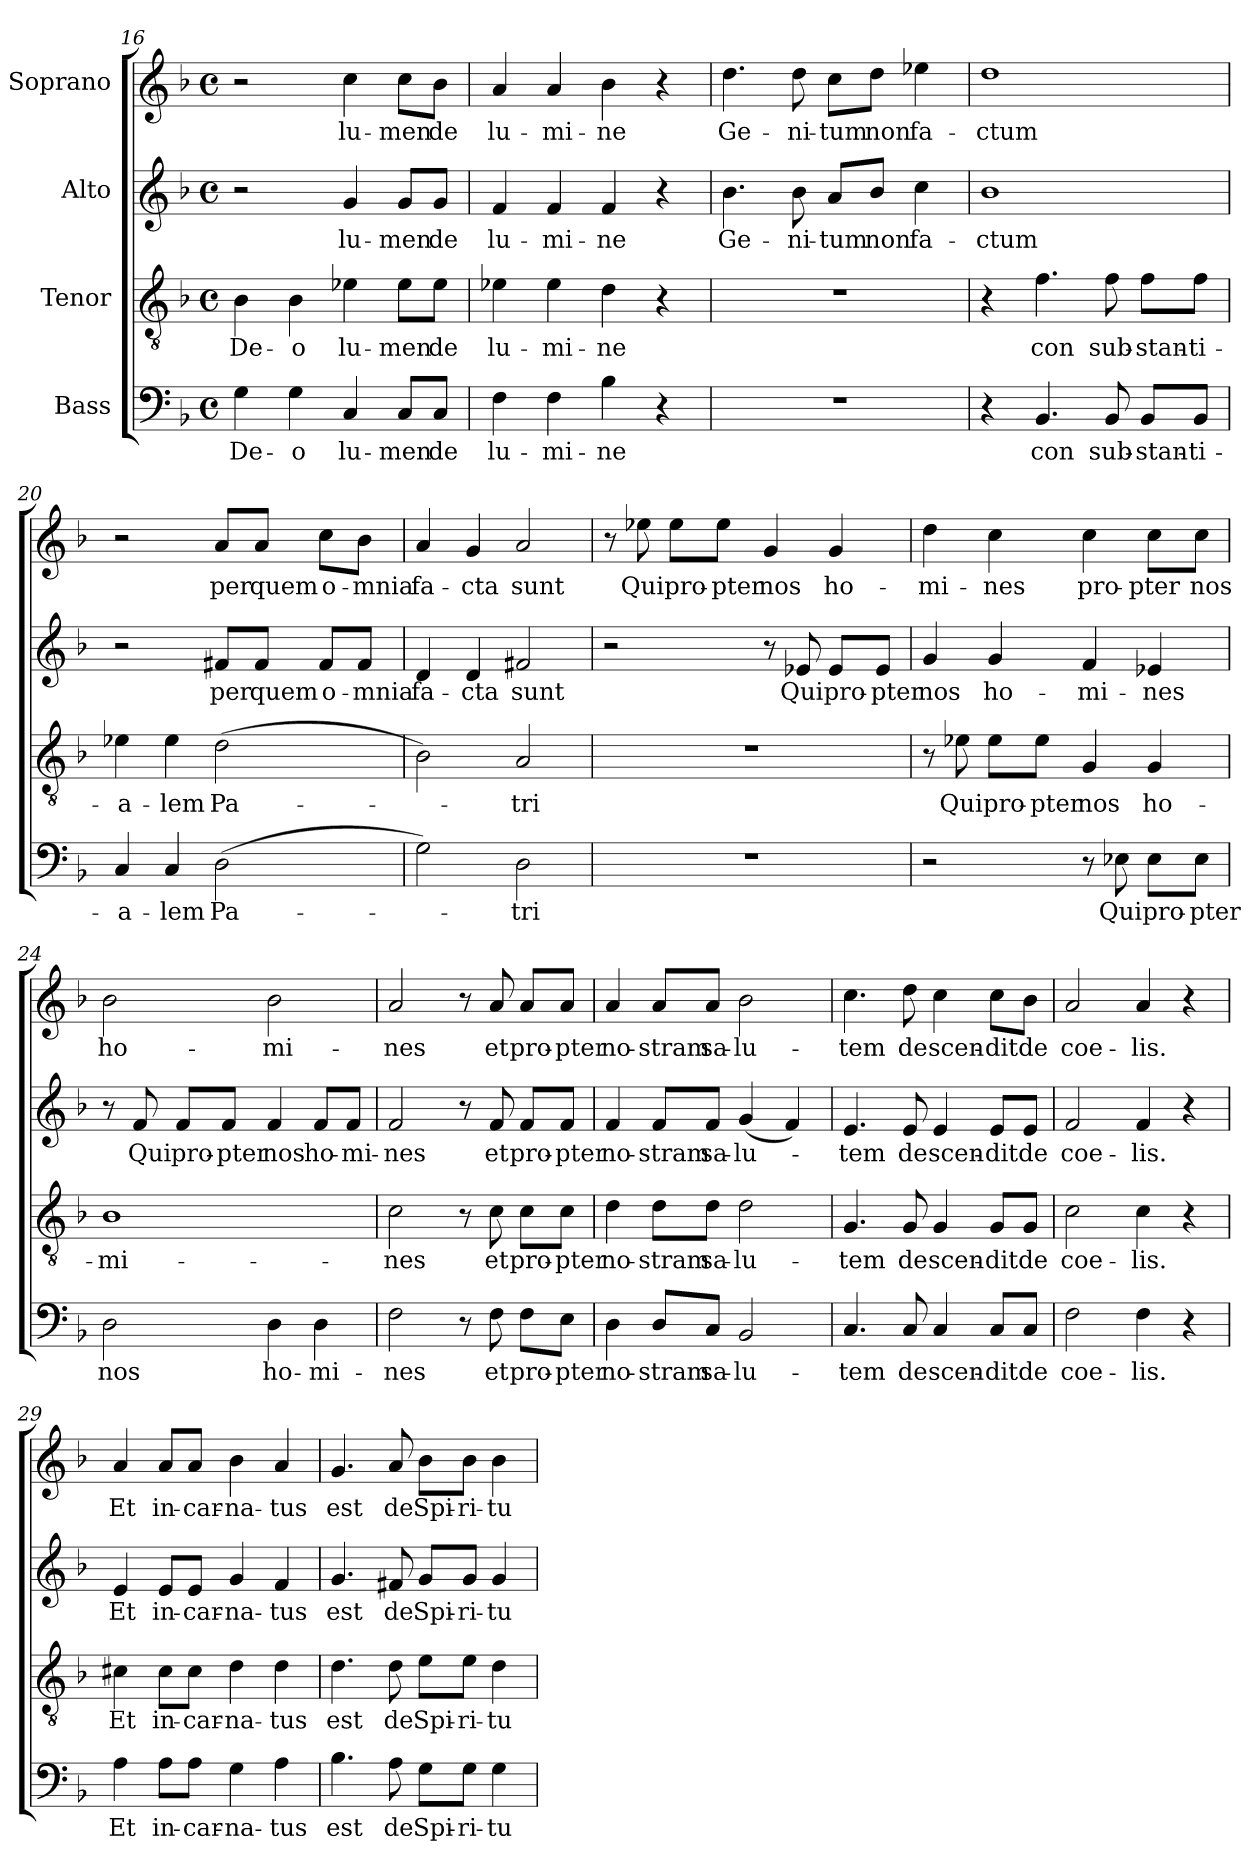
**kern	**text	**kern	**text	**kern	**text	**kern	**text
*part4	*part4	*part3	*part3	*part2	*part2	*part1	*part1
*staff4	*staff4	*staff3	*staff3	*staff2	*staff2	*staff1	*staff1
*I"Bass	*	*I"Tenor	*	*I"Alto	*	*I"Soprano	*
*clefF4	*	*clefGv2	*	*clefG2	*	*clefG2	*
*k[b-]	*	*k[b-]	*	*k[b-]	*	*k[b-]	*
*F:	*	*F:	*	*F:	*	*F:	*
*M4/4	*	*M4/4	*	*M4/4	*	*M4/4	*
*met(c)	*	*met(c)	*	*met(c)	*	*met(c)	*
=16	=16	=16	=16	=16	=16	=16	=16
4G\	De-	4B-\	De-	2r	.	2r	.
4G\	-o	4B-\	-o	.	.	.	.
4C/	lu-	4e-X\	lu-	4g/	lu-	4cc\	lu-
8C/L	-men	8e-\L	-men	8g/L	-men	8cc\L	-men
8C/J	de	8e-\J	de	8g/J	de	8b-\J	de
=17	=17	=17	=17	=17	=17	=17	=17
4F\	lu-	4e-X\	lu-	4f/	lu-	4a/	lu-
4F\	-mi-	4e-\	-mi-	4f/	-mi-	4a/	-mi-
4B-\	-ne	4d\	-ne	4f/	-ne	4b-\	-ne
4r	.	4r	.	4r	.	4r	.
=18	=18	=18	=18	=18	=18	=18	=18
1r	.	1r	.	4.b-\	Ge-	4.dd\	Ge-
.	.	.	.	8b-\	-ni-	8dd\	-ni-
.	.	.	.	8a/L	-tum	8cc\L	-tum
.	.	.	.	8b-/J	non	8dd\J	non
.	.	.	.	4cc\	fa-	4ee-X\	fa-
!!LO:LB:g=z
=19	=19	=19	=19	=19	=19	=19	=19
4r	.	4r	.	1b-	-ctum	1dd	-ctum
4.BB-/	con	4.f\	con	.	.	.	.
8BB-/	sub-	8f\	sub-	.	.	.	.
8BB-/L	-stan-	8f\L	-stan-	.	.	.	.
8BB-/J	-ti-	8f\J	-ti-	.	.	.	.
=20	=20	=20	=20	=20	=20	=20	=20
4C/	-a-	4e-X\	-a-	2r	.	2r	.
4C/	-lem	4e-\	-lem	.	.	.	.
(2D\	Pa-	(2d\	Pa-	8f#X/L	per	8a/L	per
.	.	.	.	8f#/J	quem	8a/J	quem
.	.	.	.	8f#/L	o-	8cc\L	o-
.	.	.	.	8f#/J	-mnia	8b-\J	-mnia
=21	=21	=21	=21	=21	=21	=21	=21
2G\)	.	2B-\)	.	4d/	fa-	4a/	fa-
.	.	.	.	4d/	-cta	4g/	-cta
2D\	-tri	2A/	-tri	2f#X/	sunt	2a/	sunt
=22	=22	=22	=22	=22	=22	=22	=22
1r	.	1r	.	2r	.	8r	.
.	.	.	.	.	.	8ee-X\	Qui
.	.	.	.	.	.	8ee-\L	pro-
.	.	.	.	.	.	8ee-\J	-pter
.	.	.	.	8r	.	4g/	nos
.	.	.	.	8e-X/	Qui	.	.
.	.	.	.	8e-/L	pro-	4g/	ho-
.	.	.	.	8e-/J	-pter	.	.
!!LO:PB:g=z
=23	=23	=23	=23	=23	=23	=23	=23
2r	.	8r	.	4g/	nos	4dd\	-mi-
.	.	8e-X\	Qui	.	.	.	.
.	.	8e-\L	pro-	4g/	ho-	4cc\	-nes
.	.	8e-\J	-pter	.	.	.	.
8r	.	4G/	nos	4f/	-mi-	4cc\	pro-
8E-X\	Qui	.	.	.	.	.	.
8E-\L	pro-	4G/	ho-	4e-X/	-nes	8cc\L	-pter
8E-\J	-pter	.	.	.	.	8cc\J	nos
=24	=24	=24	=24	=24	=24	=24	=24
2D\	nos	1B-	-mi-	8r	.	2b-\	ho-
.	.	.	.	8f/	Qui	.	.
.	.	.	.	8f/L	pro-	.	.
.	.	.	.	8f/J	-pter	.	.
4D\	ho-	.	.	4f/	nos	2b-\	-mi-
4D\	-mi-	.	.	8f/L	ho-	.	.
.	.	.	.	8f/J	-mi-	.	.
=25	=25	=25	=25	=25	=25	=25	=25
2F\	nes	2c\	nes	2f/	nes	2a/	-nes
8r	.	8r	.	8r	.	8r	.
8F\	et	8c\	et	8f/	et	8a/	et
8F\L	pro-	8c\L	pro-	8f/L	pro-	8a/L	pro-
8E\J	-pter	8c\J	-pter	8f/J	-pter	8a/J	-pter
=26	=26	=26	=26	=26	=26	=26	=26
4D\	no-	4d\	no-	4f/	no-	4a/	no-
8D/L	-stram	8d\L	-stram	8f/L	-stram	8a/L	-stram
8C/J	sa-	8d\J	sa-	8f/J	sa-	8a/J	sa-
2BB-/	-lu-	2d\	-lu-	(4g/	-lu-	2b-\	-lu-
.	.	.	.	4f/)	.	.	.
!!LO:LB:g=z
=27	=27	=27	=27	=27	=27	=27	=27
4.C/	tem	4.G/	tem	4.e/	tem	4.cc\	-tem
8C/	de	8G/	de	8e/	de	8dd\	de
4C/	scen-	4G/	scen-	4e/	scen-	4cc\	scen-
8C/L	-dit	8G/L	-dit	8e/L	-dit	8cc\L	-dit
8C/J	de	8G/J	de	8e/J	de	8b-\J	de
=28	=28	=28	=28	=28	=28	=28	=28
2F\	coe-	2c\	coe-	2f/	coe-	2a/	coe-
4F\	-lis.	4c\	-lis.	4f/	-lis.	4a/	-lis.
4r	.	4r	.	4r	.	4r	.
=29	=29	=29	=29	=29	=29	=29	=29
4A\	Et	4c#X\	Et	4e/	Et	4a/	Et
8A\L	in-	8c#\L	in-	8e/L	in-	8a/L	in-
8A\J	-car-	8c#\J	-car-	8e/J	-car-	8a/J	-car-
4G\	-na-	4d\	-na-	4g/	-na-	4b-\	-na-
4A\	-tus	4d\	-tus	4f/	-tus	4a/	-tus
=30	=30	=30	=30	=30	=30	=30	=30
4.B-\	est	4.d\	est	4.g/	est	4.g/	est
8A\	de	8d\	de	8f#X/	de	8a/	de
8G\L	Spi-	8e\L	Spi-	8g/L	Spi-	8b-\L	Spi-
8G\J	-ri-	8e\J	-ri-	8g/J	-ri-	8b-\J	-ri-
4G\	-tu	4d\	-tu	4g/	-tu	4b-\	-tu
=	=	=	=	=	=	=	=
*-	*-	*-	*-	*-	*-	*-	*-
